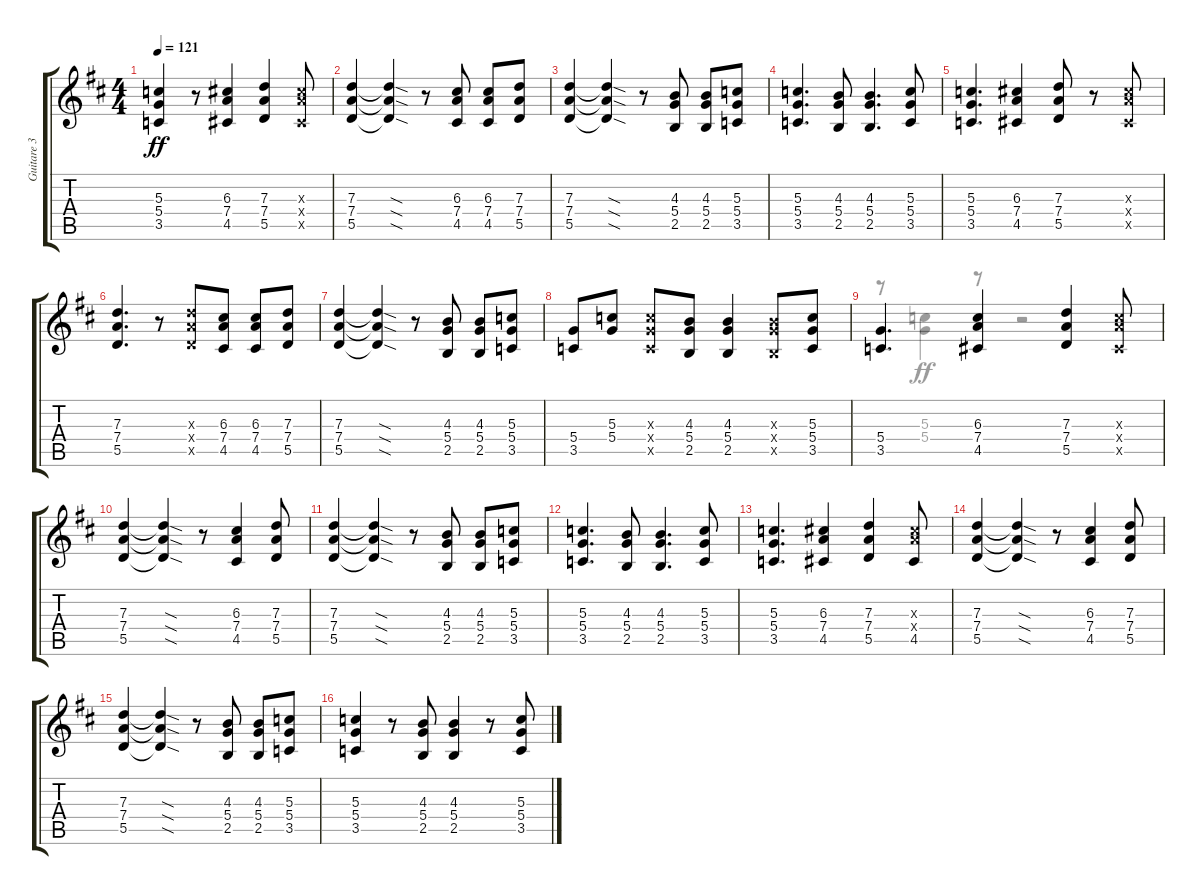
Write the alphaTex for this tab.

\track ("Guitare 3" "Guitare 3") {instrument overdrivenguitar}
\staff {score tabs}
\tuning (E4 B3 G3 D3 A2 E2) {hide}
\voice
\ts (4 4)
\tempo 121
\clef g2
\ks d
(5.3 5.4 3.5).4{dy ff} r.8 (6.3 7.4 4.5).4 (7.3 7.4 5.5).4 (6.3{x} 7.4{x} 4.5{x}).8 |
(7.3 7.4 5.5).4 (7.3{sod t} 7.4{sod t} 5.5{sod t}).4 r.8 (6.3 7.4 4.5).8 (6.3 7.4 4.5).8 (7.3 7.4 5.5).8 |
(7.3 7.4 5.5).4 (7.3{sod t} 7.4{sod t} 5.5{sod t}).4 r.8 (4.3 5.4 2.5).8 (4.3 5.4 2.5).8 (5.3 5.4 3.5).8 |
(5.3 5.4 3.5).4{d} (4.3 5.4 2.5).8 (4.3 5.4 2.5).4{d} (5.3 5.4 3.5).8 |
(5.3 5.4 3.5).4{d} (6.3 7.4 4.5).4 (7.3 7.4 5.5).8 r.8 (6.3{x} 7.4{x} 4.5{x}).8 |
(7.3 7.4 5.5).4{d} r.8 (7.3{x} 7.4{x} 5.5{x}).8 (6.3 7.4 4.5).8 (6.3 7.4 4.5).8 (7.3 7.4 5.5).8 |
(7.3 7.4 5.5).4 (7.3{sod t} 7.4{sod t} 5.5{sod t}).4 r.8 (4.3 5.4 2.5).8 (4.3 5.4 2.5).8 (5.3 5.4 3.5).8 |
(5.4 3.5).8 (5.3 5.4).8 (5.3{x} 5.4{x} 3.5{x}).8 (4.3 5.4 2.5).8 (4.3 5.4 2.5).4 (4.3{x} 5.4{x} 2.5{x}).8 (5.3 5.4 3.5).8 |
(5.4 3.5).4{d} (6.3 7.4 4.5).4 (7.3 7.4 5.5).4 (6.3{x} 7.4{x} 4.5{x}).8 |
(7.3 7.4 5.5).4 (7.3{sod t} 7.4{sod t} 5.5{sod t}).4 r.8 (6.3 7.4 4.5).4 (7.3 7.4 5.5).8 |
(7.3 7.4 5.5).4 (7.3{sod t} 7.4{sod t} 5.5{sod t}).4 r.8 (4.3 5.4 2.5).8 (4.3 5.4 2.5).8 (5.3 5.4 3.5).8 |
(5.3 5.4 3.5).4{d} (4.3 5.4 2.5).8 (4.3 5.4 2.5).4{d} (5.3 5.4 3.5).8 |
(5.3 5.4 3.5).4{d} (6.3 7.4 4.5).4 (7.3 7.4 5.5).4 (6.3{x} 7.4{x} 4.5).8 |
(7.3 7.4 5.5).4 (7.3{sod t} 7.4{sod t} 5.5{sod t}).4 r.8 (6.3 7.4 4.5).4 (7.3 7.4 5.5).8 |
(7.3 7.4 5.5).4 (7.3{sod t} 7.4{sod t} 5.5{sod t}).4 r.8 (4.3 5.4 2.5).8 (4.3 5.4 2.5).8 (5.3 5.4 3.5).8 |
(5.3 5.4 3.5).4 r.8 (4.3 5.4 2.5).8 (4.3 5.4 2.5).4 r.8 (5.3 5.4 3.5).8
\voice
\clef g2
\ottava regular
\simile none
\ks d
|
|
|
|
|
|
|
|
r.8 (5.3 5.4).4 r.8 r.2 |
|
|
|
|
|
|
